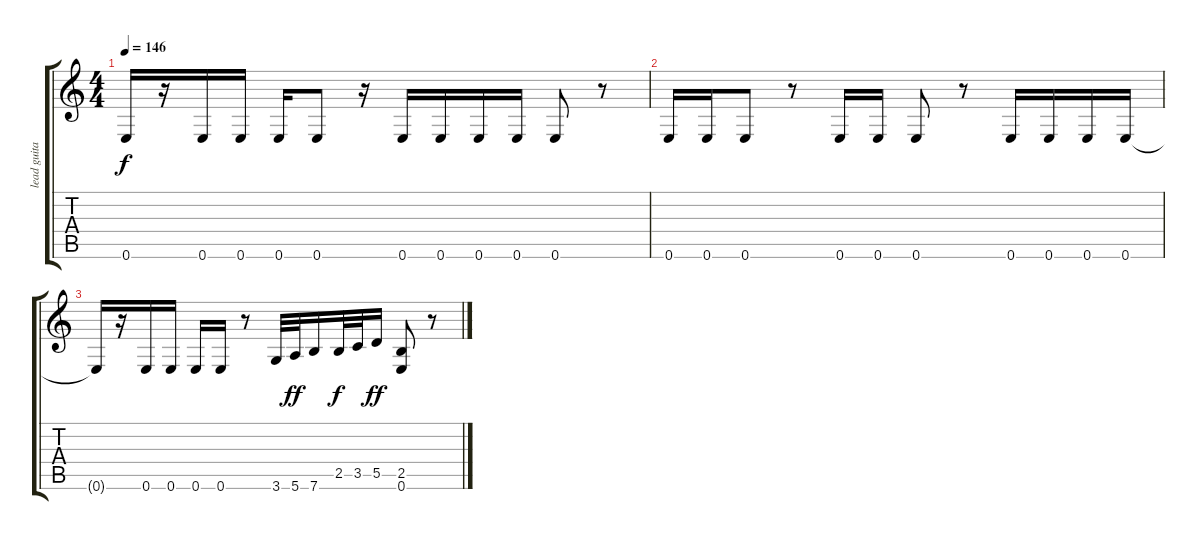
\track ("lead guitar" "lead guita") {instrument distortionguitar}
\staff {score tabs}
\tuning (E4 B3 G3 D3 A2 E2) {hide}
\ts (4 4)
\tempo 146
\clef g2
\ks c
0.6{t}.16{dy f} r.16 0.6.16 0.6.16 0.6.16 0.6.8 r.16 0.6.16 0.6.16 0.6.16 0.6.16 0.6.8 r.8 |
0.6.16 0.6.16 0.6.8 r.8 0.6.16 0.6.16 0.6.8 r.8 0.6.16 0.6.16 0.6.16 0.6.16 |
0.6{t}.16 r.16 0.6.16 0.6.16 0.6.16 0.6.16 r.8 3.6.32 5.6.32{dy ff} 7.6.16 2.5.32{dy f} 3.5.32 5.5.16{dy ff} (2.5 0.6).8 r.8
